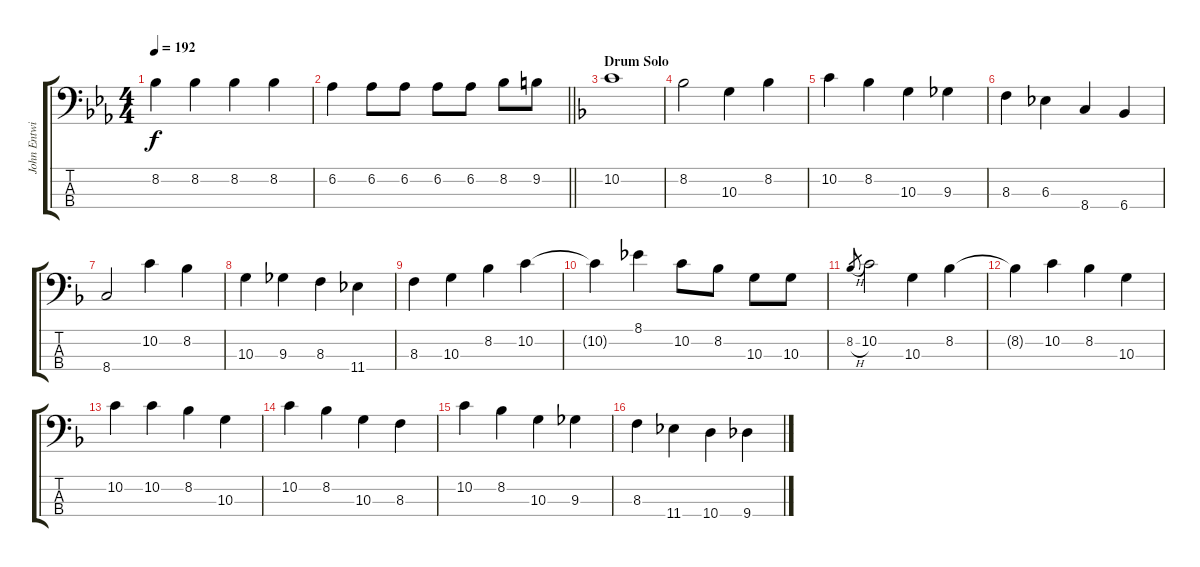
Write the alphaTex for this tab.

\track ("John Entwistle - Bass" "John Entwi") {instrument electricbassfinger}
\staff {score tabs}
\tuning (G2 D2 A1 E1) {hide}
\ts (4 4)
\tempo 192
\clef f4
\ks eb
8.2.4{dy f} 8.2.4 8.2.4 8.2.4 |
\barLineRight lightlight
6.2.4 6.2.8 6.2.8 6.2.8 6.2.8 8.2.8 9.2.8 |
\section ("" "Drum Solo")
\ks f
10.2.1 |
8.2.2 10.3.4 8.2.4 |
10.2.4 8.2.4 10.3.4 9.3.4 |
8.3.4 6.3.4 8.4.4 6.4.4 |
8.4.2 10.2.4 8.2.4 |
10.3.4 9.3.4 8.3.4 11.4.4 |
8.3.4 10.3.4 8.2.4 10.2.4 |
10.2{t}.4 8.1.4 10.2.8 8.2.8 10.3.8 10.3.8 |
8.2{h}.8{gr} 10.2.2 10.3.4 8.2.4 |
8.2{t}.4 10.2.4 8.2.4 10.3.4 |
10.2.4 10.2.4 8.2.4 10.3.4 |
10.2.4 8.2.4 10.3.4 8.3.4 |
10.2.4 8.2.4 10.3.4 9.3.4 |
8.3.4 11.4.4 10.4.4 9.4.4
